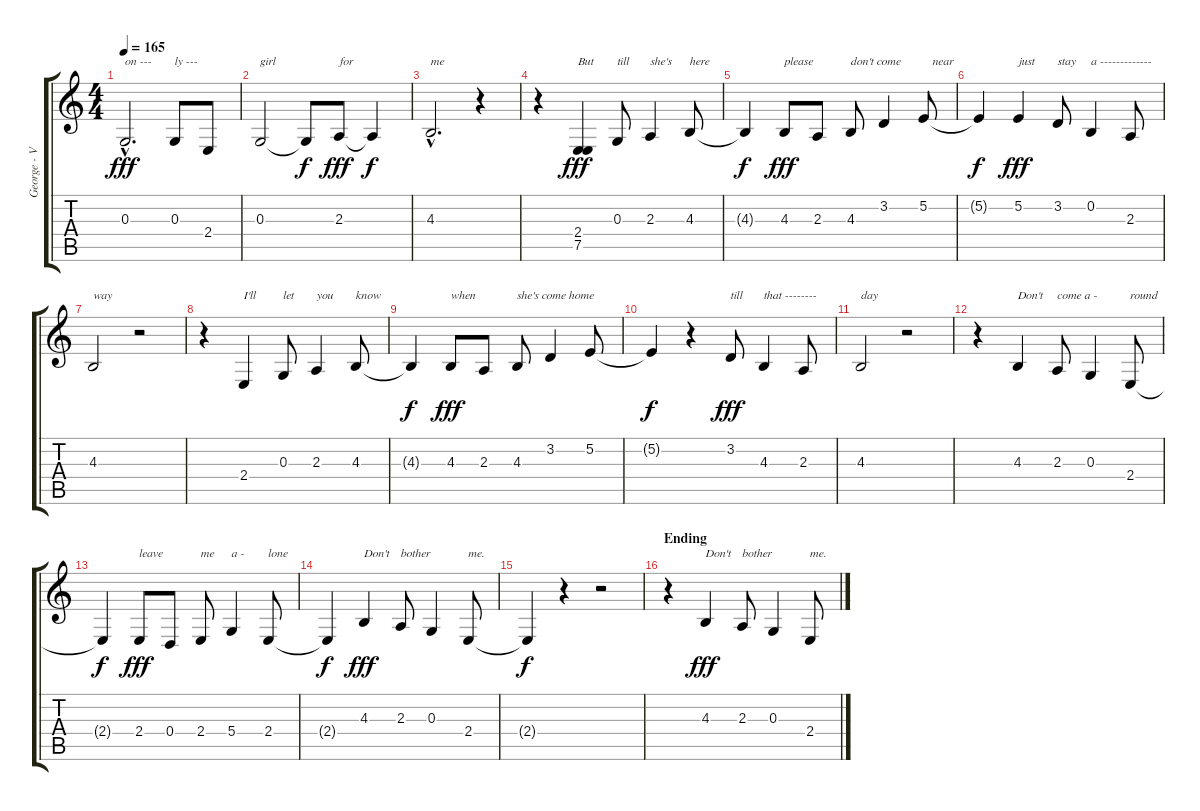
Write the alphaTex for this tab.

\track ("George - Vocals" "George - V") {instrument altosax}
\staff {score tabs}
\tuning (E4 B3 G3 D3 A2 E2) {hide}
\ts (4 4)
\tempo 165
\clef g2
\ks c
0.3{hac}.2{d txt "on ---" dy fff} 0.3.8{txt "ly ---"} 2.4.8 |
0.3.2{txt "girl"} 0.3{t}.8{dy f} 2.3.8{txt "for" dy fff} 2.3{t}.4{dy f} |
4.3{hac}.2{d txt "me"} r.4 |
r.4 (2.4 7.5).4{txt "But" dy fff} 0.3.8{txt "till"} 2.3.4{txt "she's"} 4.3.8{txt "here"} |
4.3{t}.4{dy f} 4.3.8{txt "please" dy fff} 2.3.8 4.3.8{txt "don't come"} 3.2.4 5.2.8{txt "   near"} |
5.2{t}.4{dy f} 5.2.4{txt "just" dy fff} 3.2.8{txt "stay"} 0.2.4{txt "a -------------"} 2.3.8 |
4.3.2{txt "way"} r.2 |
r.4 2.4.4{txt "I'll"} 0.3.8{txt "let"} 2.3.4{txt "you"} 4.3.8{txt "know"} |
4.3{t}.4{dy f} 4.3.8{txt "when" dy fff} 2.3.8 4.3.8{txt "she's come home"} 3.2.4 5.2.8 |
5.2{t}.4{dy f} r.4 3.2.8{txt "till" dy fff} 4.3.4{txt "that --------"} 2.3.8 |
4.3.2{txt "day"} r.2 |
r.4 4.3.4{txt "Don't"} 2.3.8{txt "come a -"} 0.3.4 2.4.8{txt "round"} |
2.4{t}.4{dy f} 2.4.8{txt "leave" dy fff} 0.4.8 2.4.8{txt "me"} 5.4.4{txt "a -"} 2.4.8{txt "lone"} |
2.4{t}.4{dy f} 4.3.4{txt "Don't" dy fff} 2.3.8{txt "bother"} 0.3.4 2.4.8{txt "me."} |
2.4{t}.4{dy f} r.4 r.2 |
\section ("" "Ending")
r.4 4.3.4{txt "Don't" dy fff} 2.3.8{txt "bother"} 0.3.4 2.4.8{txt "me."}
